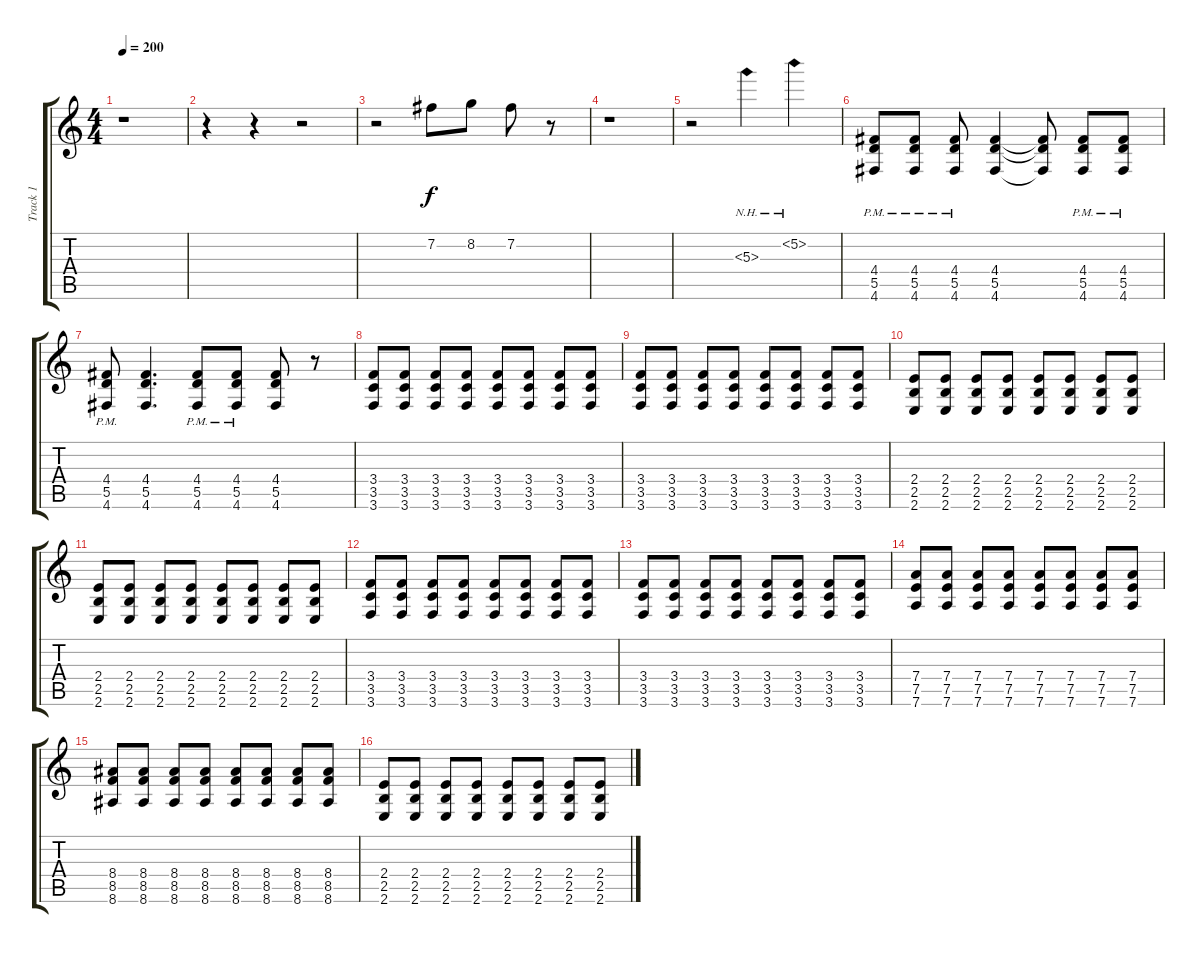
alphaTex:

\track ("Track 1" "Track 1") {instrument distortionguitar}
\staff {score tabs}
\tuning (E4 B3 G3 D3 A2 D2) {hide}
\ts (4 4)
\tempo 200
\clef g2
\ks c
r.1{dy f} |
r.4 r.4 r.2 |
r.2 7.2.8 8.2.8 7.2.8 r.8 |
r.1 |
r.2 5.3{nh}.4 5.2{nh}.4 |
(4.4{pm} 5.5{pm} 4.6{pm}).8 (4.4{pm} 5.5{pm} 4.6{pm}).8 (4.4{pm} 5.5{pm} 4.6{pm}).8 (4.4 5.5 4.6).4 (4.4{t} 5.5{t} 4.6{t}).8 (4.4{pm} 5.5{pm} 4.6{pm}).8 (4.4{pm} 5.5{pm} 4.6{pm}).8 |
(4.4{pm} 5.5{pm} 4.6{pm}).8 (4.4 5.5 4.6).4{d} (4.4{pm} 5.5{pm} 4.6{pm}).8 (4.4{pm} 5.5{pm} 4.6{pm}).8 (4.4 5.5 4.6).8 r.8 |
(3.4 3.5 3.6).8 (3.4 3.5 3.6).8 (3.4 3.5 3.6).8 (3.4 3.5 3.6).8 (3.4 3.5 3.6).8 (3.4 3.5 3.6).8 (3.4 3.5 3.6).8 (3.4 3.5 3.6).8 |
(3.4 3.5 3.6).8 (3.4 3.5 3.6).8 (3.4 3.5 3.6).8 (3.4 3.5 3.6).8 (3.4 3.5 3.6).8 (3.4 3.5 3.6).8 (3.4 3.5 3.6).8 (3.4 3.5 3.6).8 |
(2.4 2.5 2.6).8 (2.4 2.5 2.6).8 (2.4 2.5 2.6).8 (2.4 2.5 2.6).8 (2.4 2.5 2.6).8 (2.4 2.5 2.6).8 (2.4 2.5 2.6).8 (2.4 2.5 2.6).8 |
(2.4 2.5 2.6).8 (2.4 2.5 2.6).8 (2.4 2.5 2.6).8 (2.4 2.5 2.6).8 (2.4 2.5 2.6).8 (2.4 2.5 2.6).8 (2.4 2.5 2.6).8 (2.4 2.5 2.6).8 |
(3.4 3.5 3.6).8 (3.4 3.5 3.6).8 (3.4 3.5 3.6).8 (3.4 3.5 3.6).8 (3.4 3.5 3.6).8 (3.4 3.5 3.6).8 (3.4 3.5 3.6).8 (3.4 3.5 3.6).8 |
(3.4 3.5 3.6).8 (3.4 3.5 3.6).8 (3.4 3.5 3.6).8 (3.4 3.5 3.6).8 (3.4 3.5 3.6).8 (3.4 3.5 3.6).8 (3.4 3.5 3.6).8 (3.4 3.5 3.6).8 |
(7.4 7.5 7.6).8 (7.4 7.5 7.6).8 (7.4 7.5 7.6).8 (7.4 7.5 7.6).8 (7.4 7.5 7.6).8 (7.4 7.5 7.6).8 (7.4 7.5 7.6).8 (7.4 7.5 7.6).8 |
(8.4 8.5 8.6).8 (8.4 8.5 8.6).8 (8.4 8.5 8.6).8 (8.4 8.5 8.6).8 (8.4 8.5 8.6).8 (8.4 8.5 8.6).8 (8.4 8.5 8.6).8 (8.4 8.5 8.6).8 |
(2.4 2.5 2.6).8 (2.4 2.5 2.6).8 (2.4 2.5 2.6).8 (2.4 2.5 2.6).8 (2.4 2.5 2.6).8 (2.4 2.5 2.6).8 (2.4 2.5 2.6).8 (2.4 2.5 2.6).8
